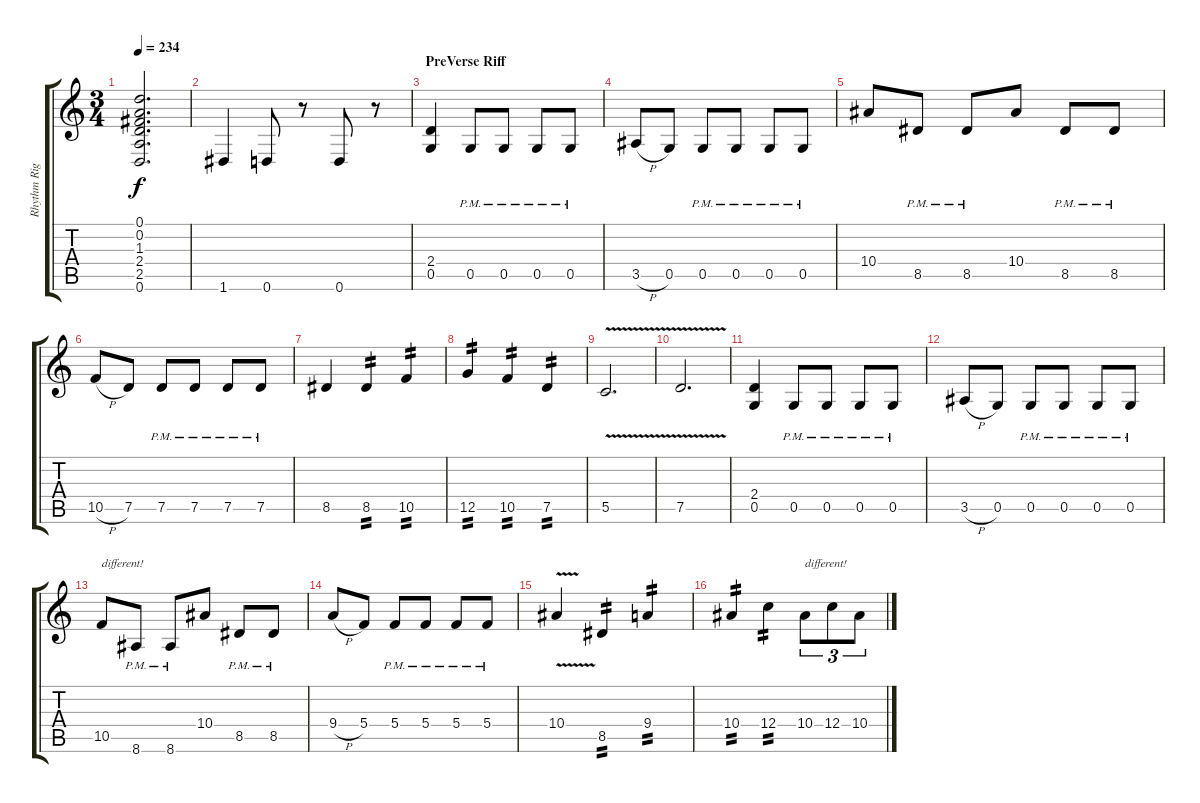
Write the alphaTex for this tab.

\track ("Rhythm Right" "Rhythm Rig") {instrument overdrivenguitar}
\staff {score tabs}
\tuning (D4 A3 F3 C3 G2 D2) {hide}
\ts (3 4)
\tempo 234
\clef g2
\ks c
(0.1 0.2 1.3 2.4 2.5 0.6).2{d dy f} |
1.6.4 0.6.8 r.8 0.6.8 r.8 |
\section ("" "PreVerse Riff")
(2.4 0.5).4 0.5{pm}.8 0.5{pm}.8 0.5{pm}.8 0.5{pm}.8 |
3.5{h}.8 0.5.8 0.5{pm}.8 0.5{pm}.8 0.5{pm}.8 0.5{pm}.8 |
10.4.8 8.5{pm}.8 8.5{pm}.8 10.4.8 8.5{pm}.8 8.5{pm}.8 |
10.5{h}.8 7.5.8 7.5{pm}.8 7.5{pm}.8 7.5{pm}.8 7.5{pm}.8 |
8.5.4 8.5.4{tp 2} 10.5.4{tp 2} |
12.5.4{tp 2} 10.5.4{tp 2} 7.5.4{tp 2} |
5.5{v}.2{d} |
7.5{v}.2{d} |
(2.4 0.5).4 0.5{pm}.8 0.5{pm}.8 0.5{pm}.8 0.5{pm}.8 |
3.5{h}.8 0.5.8 0.5{pm}.8 0.5{pm}.8 0.5{pm}.8 0.5{pm}.8 |
10.5.8{txt "different!"} 8.6{pm}.8 8.6{pm}.8 10.4.8 8.5{pm}.8 8.5{pm}.8 |
9.4{h}.8 5.4.8 5.4{pm}.8 5.4{pm}.8 5.4{pm}.8 5.4{pm}.8 |
10.4{v}.4 8.5.4{tp 2} 9.4.4{tp 2} |
10.4.4{tp 2} 12.4.4{tp 2} 10.4.8{tu (3 2) txt "different!"} 12.4.8{tu (3 2)} 10.4.8{tu (3 2)}
